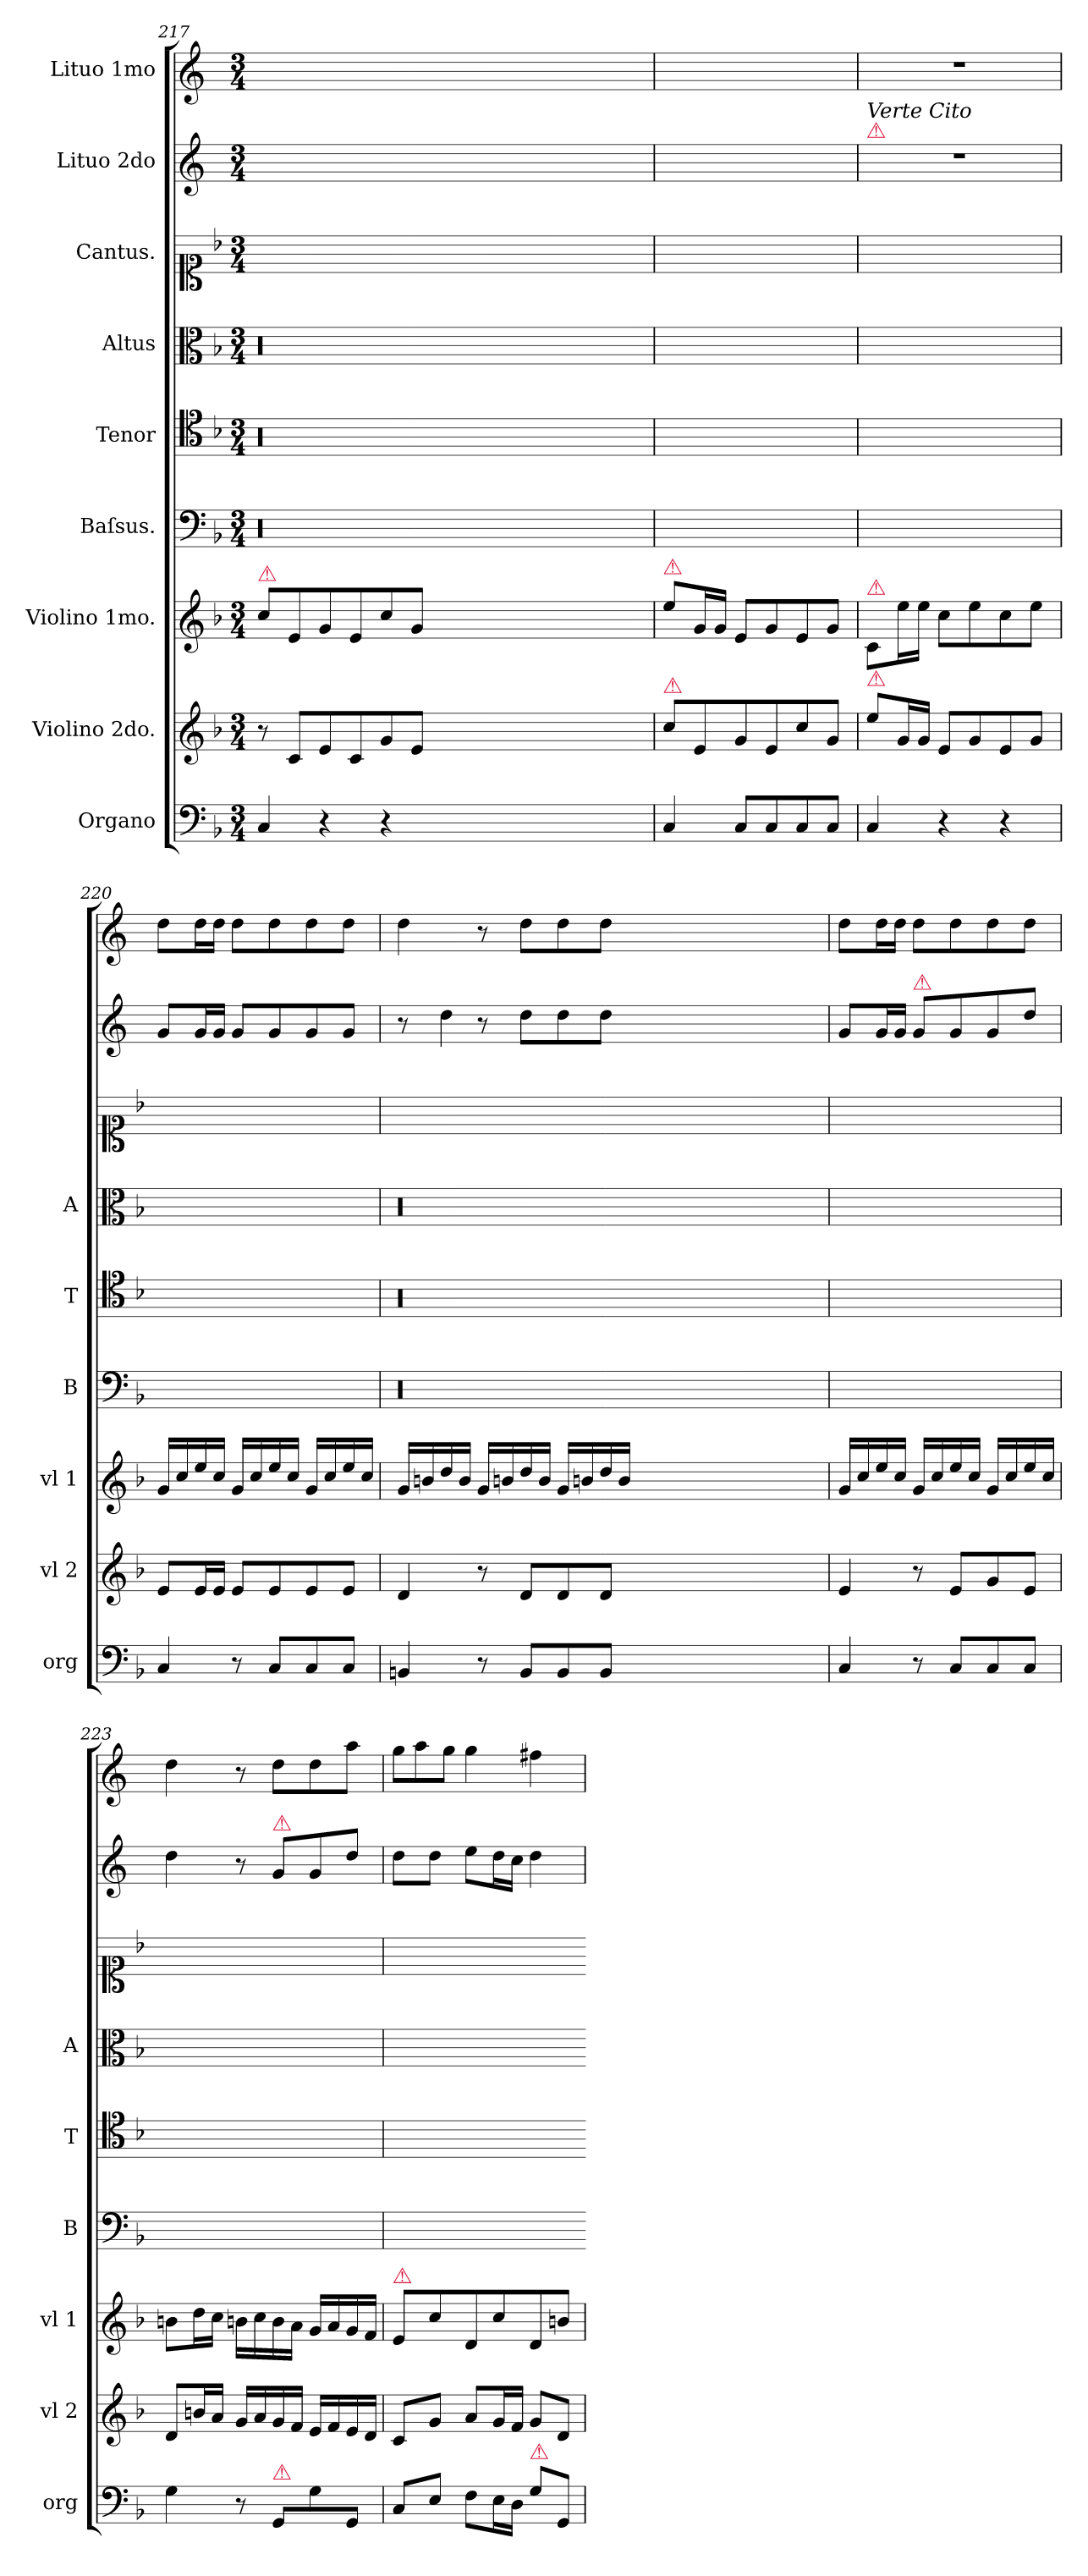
**kern	**kern	**kern	**kern	**kern	**kern	**kern	**kern	**kern
*part9	*part8	*part7	*part6	*part5	*part4	*part3	*part2	*part1
*staff9	*staff8	*staff7	*staff6	*staff5	*staff4	*staff3	*staff2	*staff1
*I"Organo	*I"Violino 2do.	*I"Violino 1mo.	*I"Baſsus.	*I"Tenor	*I"Altus	*I"Cantus.	*I"Lituo 2do	*I"Lituo 1mo
*I'org	*I'vl 2	*I'vl 1	*I'B	*I'T	*I'A	*	*	*
*clefF4	*clefG2	*clefG2	*clefF4	*clefC4	*clefC3	*clefC1	*clefG2	*clefG2
*	*	*	*	*	*	*	*ITrd-3c-5	*ITrd-3c-5
*k[b-]	*k[b-]	*k[b-]	*k[b-]	*k[b-]	*k[b-]	*k[b-]	*k[b-]	*k[b-]
*M3/4	*M3/4	*M3/4	*M3/4	*M3/4	*M3/4	*M3/4	*M3/4	*M3/4
=217	=217	=217	=217	=217	=217	=217	=217	=217
!	!	!LO:TX:a:color=crimson:t=⚠	!	!	!	!	!	!
!	!	!	!LO:N:vis=00	!LO:N:vis=00	!LO:N:vis=00	!	!	!
4C/	8r	8cc\L	0.r	0.r	0.r	2.ryy	0.ryy	0.ryy
.	8c/L	8e/	.	.	.	.	.	.
4r	8e/	8g/	.	.	.	.	.	.
.	8c/	8e/	.	.	.	.	.	.
4r	8g/	8cc/	.	.	.	.	.	.
.	8e/J	8g/J	.	.	.	.	.	.
0ryy	0ryy	0ryy	.	.	.	0ryy	.	.
4ryy	4ryy	4ryy	.	.	.	4ryy	.	.
=218	=218	=218	=218	=218	=218	=218	=218	=218
!	!	!LO:TX:a:color=crimson:t=⚠	!	!	!	!	!	!
!	!LO:TX:a:color=crimson:t=⚠	!	!	!	!	!	!	!
4C/	8cc\L	8ee\L	2.ryy	2.ryy	2.ryy	2.ryy	2.ryy	2.ryy
.	8e/	16g/L	.	.	.	.	.	.
.	.	16g/JJ	.	.	.	.	.	.
8C/L	8g/	8e/L	.	.	.	.	.	.
8C/	8e/	8g/	.	.	.	.	.	.
8C/	8cc/	8e/	.	.	.	.	.	.
8C/J	8g/J	8g/J	.	.	.	.	.	.
=219	=219	=219	=219	=219	=219	=219	=219	=219
!	!	!	!	!	!	!	!LO:TX:a:color=crimson:t=⚠	!
!	!	!	!	!	!	!	!LO:TX:a:i:t=Verte Cito	!
!	!	!LO:TX:a:color=crimson:t=⚠	!	!	!	!	!	!
!	!LO:TX:a:color=crimson:t=⚠	!	!	!	!	!	!	!
4C/	8ee\L	8c/L	2.ryy	2.ryy	2.ryy	2.ryy	2.r	2.r
.	16g/L	16ee\L	.	.	.	.	.	.
.	16g/JJ	16ee\JJ	.	.	.	.	.	.
4r	8e/L	8cc\L	.	.	.	.	.	.
.	8g/	8ee\	.	.	.	.	.	.
4r	8e/	8cc\	.	.	.	.	.	.
.	8g/J	8ee\J	.	.	.	.	.	.
=220	=220	=220	=220	=220	=220	=220	=220	=220
4C/	8e/L	16g/LL	2.ryy	2.ryy	2.ryy	2.ryy	8cc/L	8gg\L
.	.	16cc/	.	.	.	.	.	.
.	16e/L	16ee/	.	.	.	.	16cc/L	16gg\L
.	16e/JJ	16cc/JJ	.	.	.	.	16cc/JJ	16gg\JJ
8r	8e/L	16g/LL	.	.	.	.	8cc/L	8gg\L
.	.	16cc/	.	.	.	.	.	.
8C/L	8e/	16ee/	.	.	.	.	8cc/	8gg\
.	.	16cc/JJ	.	.	.	.	.	.
8C/	8e/	16g/LL	.	.	.	.	8cc/	8gg\
.	.	16cc/	.	.	.	.	.	.
8C/J	8e/J	16ee/	.	.	.	.	8cc/J	8gg\J
.	.	16cc/JJ	.	.	.	.	.	.
=221	=221	=221	=221	=221	=221	=221	=221	=221
!	!	!	!LO:N:vis=00	!LO:N:vis=00	!LO:N:vis=00	!	!	!
4BBn/	4d/	16g/LL	0.r	0.r	0.r	2.ryy	8r	4gg\
.	.	16bn/	.	.	.	.	.	.
!	!	!	!	!	!	!	!LO:N:vis=4	!
.	.	16dd/	.	.	.	.	8gg\	.
.	.	16b/JJ	.	.	.	.	.	.
8r	8r	16g/LL	.	.	.	.	8r	8r
.	.	16bn/	.	.	.	.	.	.
8BB/L	8d/L	16dd/	.	.	.	.	8gg\L	8gg\L
.	.	16b/JJ	.	.	.	.	.	.
8BB/	8d/	16g/LL	.	.	.	.	8gg\	8gg\
.	.	16bn/	.	.	.	.	.	.
8BB/J	8d/J	16dd/	.	.	.	.	8gg\J	8gg\J
.	.	16b/JJ	.	.	.	.	.	.
0ryy	0ryy	0ryy	.	.	.	0ryy	0ryy	0ryy
4ryy	4ryy	4ryy	.	.	.	4ryy	4ryy	4ryy
=222	=222	=222	=222	=222	=222	=222	=222	=222
4C/	4e/	16g/LL	2.ryy	2.ryy	2.ryy	2.ryy	8cc/L	8gg\L
.	.	16cc/	.	.	.	.	.	.
.	.	16ee/	.	.	.	.	16cc/L	16gg\L
.	.	16cc/JJ	.	.	.	.	16cc/JJ	16gg\JJ
!	!	!	!	!	!	!	!LO:TX:a:color=crimson:t=⚠	!
8r	8r	16g/LL	.	.	.	.	8cc/L	8gg\L
.	.	16cc/	.	.	.	.	.	.
8C/L	8e/L	16ee/	.	.	.	.	8cc/	8gg\
.	.	16cc/JJ	.	.	.	.	.	.
8C/	8g/	16g/LL	.	.	.	.	8cc/	8gg\
.	.	16cc/	.	.	.	.	.	.
8C/J	8e/J	16ee/	.	.	.	.	8gg\J	8gg\J
.	.	16cc/JJ	.	.	.	.	.	.
=223	=223	=223	=223	=223	=223	=223	=223	=223
4G\	8d/L	8bn\L	2.ryy	2.ryy	2.ryy	2.ryy	4gg\	4gg\
.	16bn/L	16dd\L	.	.	.	.	.	.
.	16a/JJ	16cc\JJ	.	.	.	.	.	.
8r	16g/LL	16bn\LL	.	.	.	.	8r	8r
.	16a/	16cc\	.	.	.	.	.	.
!	!	!	!	!	!	!	!LO:TX:a:color=crimson:t=⚠	!
!LO:TX:a:color=crimson:t=⚠	!	!	!	!	!	!	!	!
8GG/L	16g/	16b\	.	.	.	.	8cc/L	8gg\L
.	16f/JJ	16a\JJ	.	.	.	.	.	.
8G\	16e/LL	16g/LL	.	.	.	.	8cc/	8gg\
.	16f/	16a/	.	.	.	.	.	.
8GG/J	16e/	16g/	.	.	.	.	8gg\J	8ddd\J
.	16d/JJ	16f/JJ	.	.	.	.	.	.
=224	=224	=224	=224	=224	=224	=224	=224	=224
*	*	*	*	*	*	*	*	*Xtuplet
!	!	!LO:TX:a:color=crimson:t=⚠	!	!	!	!	!	!
8C/L	8c/L	8e/L	2.ryy	2.ryy	2.ryy	2.ryy	8gg\L	12ccc\L
.	.	.	.	.	.	.	.	12ddd\
8E/J	8g/J	8cc\	.	.	.	.	8gg\J	.
.	.	.	.	.	.	.	.	12ccc\J
8F\L	8a/L	8d/	.	.	.	.	8aa\L	4ccc\
16E\L	16g/L	8cc\	.	.	.	.	16gg\L	.
16D\JJ	16f/JJ	.	.	.	.	.	16ff\JJ	.
!LO:TX:a:color=crimson:t=⚠	!	!	!	!	!	!	!	!
8G\L	8g/L	8d/	.	.	.	.	4gg\	4bbn\
8GG/J	8d/J	8bn\J	.	.	.	.	.	.
=	=	=	=-	=	=	=	=	=
*-	*-	*-	*-	*-	*-	*-	*-	*-
